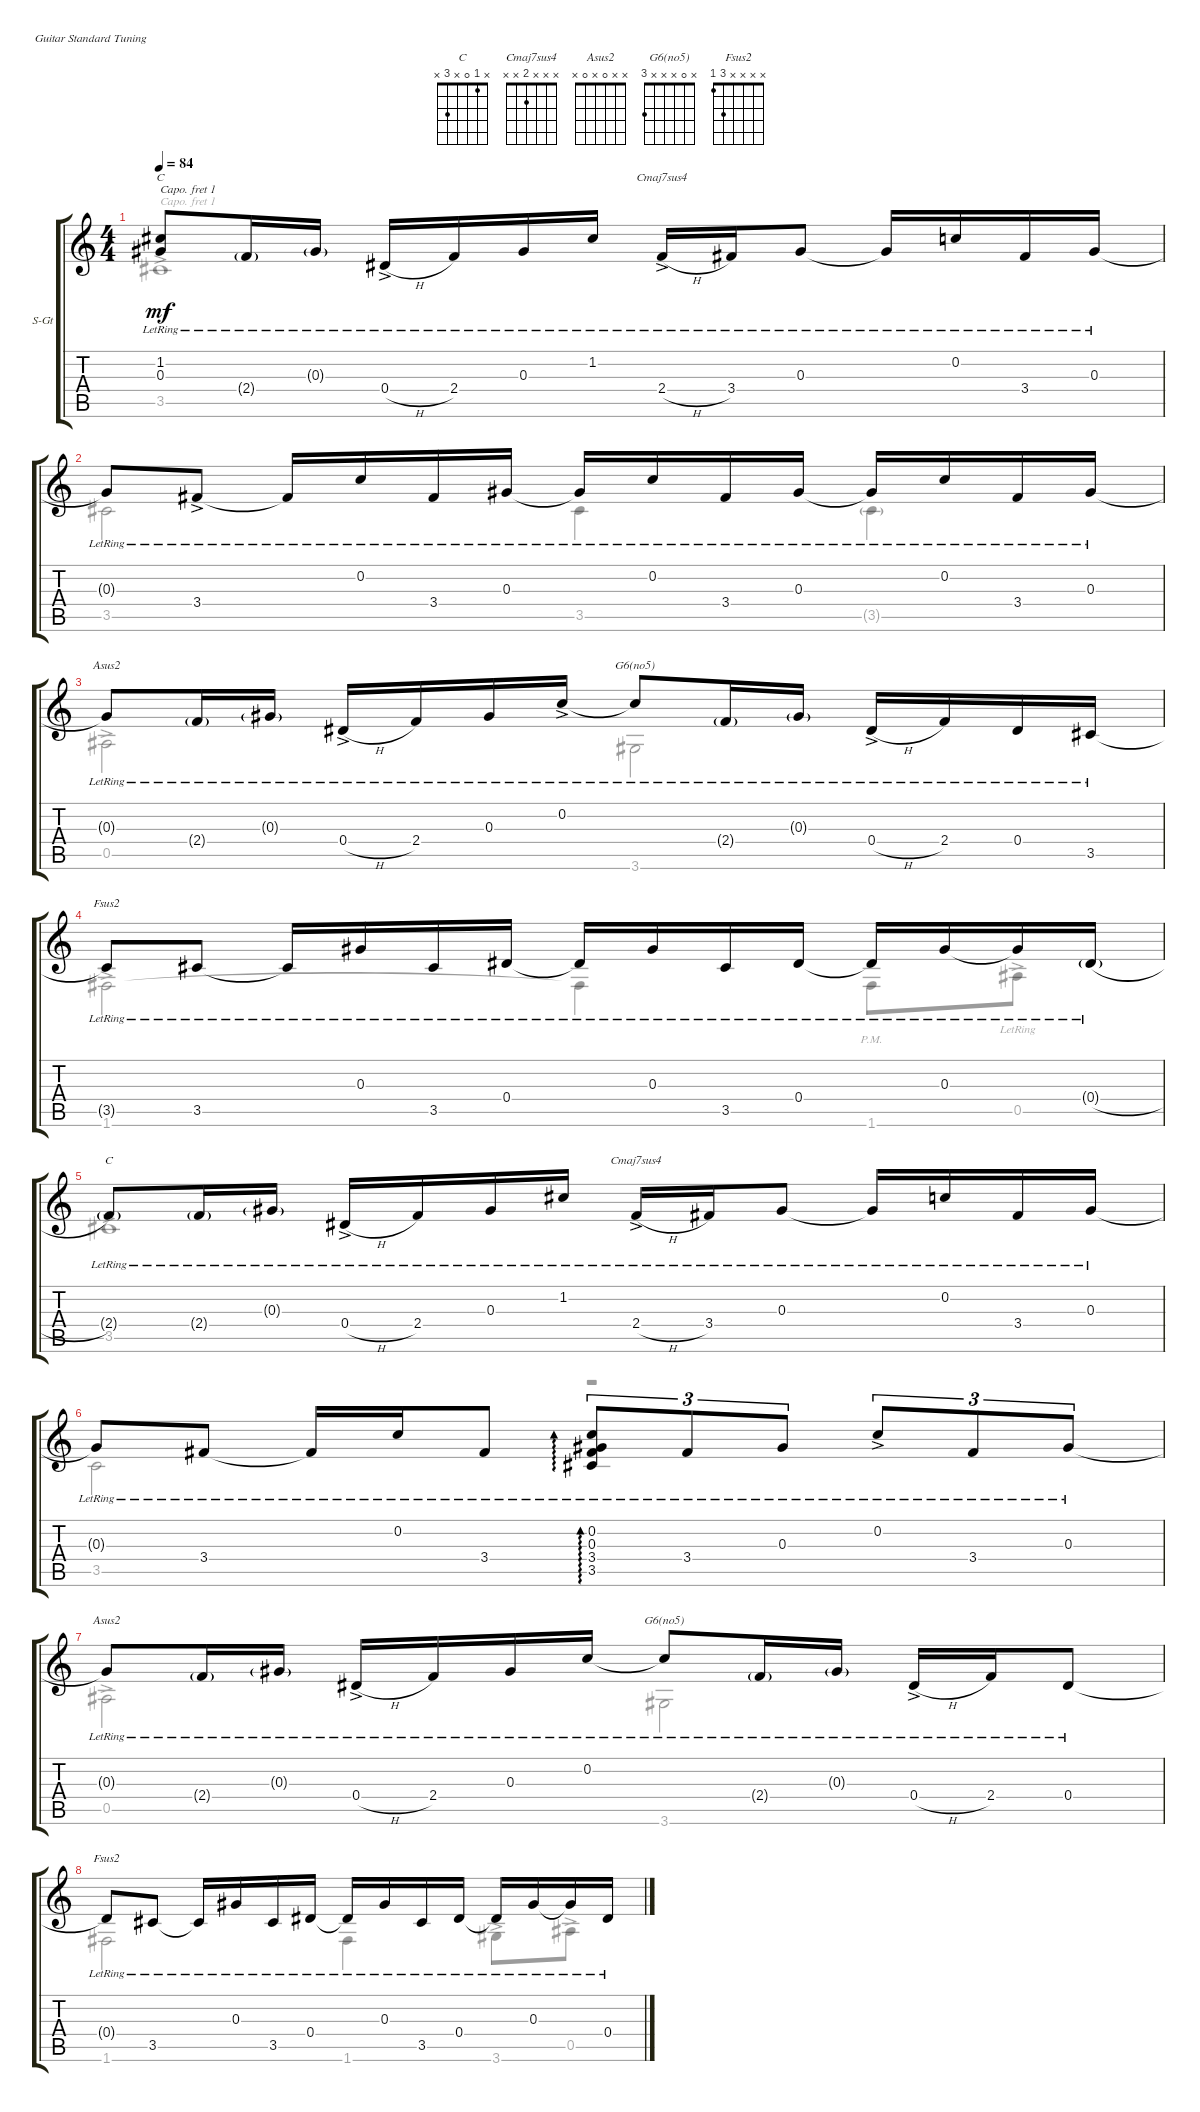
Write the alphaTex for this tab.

\defaultSystemsLayout 4
\bracketExtendMode groupsimilarinstruments
\firstSystemTrackNameOrientation horizontal
\otherSystemsTrackNameOrientation horizontal
\defaultBarNumberDisplay FirstOfSystem
\track ("Steel Guitar" "S-Gt") {instrument acousticguitarsteel}
\staff {score tabs}
\capo 1
\tuning (E4 B3 G3 D3 A2 E2)
\chord ("C" x x x 2 3 x) {showfingering false}
\chord ("Cmaj7sus4" x x x 2 x x) {showfingering false}
\chord ("Asus2" x x 0 x 0 x) {showfingering false}
\chord ("G6(no5)" x 0 x x x 3) {showfingering false}
\chord ("Fsus2" x x x 0 x 1) {showfingering false}
\chord ("Fsus2" x x x x 3 1) {showfingering false}
\chord ("C" x 1 0 x 3 x) {showfingering false}
\voice
\ts (4 4)
\tempo 84
\clef g2
\scale
0.337851
\ks c
(0.3{lr t} 1.2{t}).8{ch "C" dy mf} 2.4{g lr}.16 0.3{g lr}.16 0.4{h ac lr}.16 2.4{lr}.16 0.3{lr}.16 1.2{lr}.16 2.4{h ac lr}.16{ch "Cmaj7sus4"} 3.4{lr}.16 0.3{lr}.8 0.3{lr t}.16 0.2{lr}.16 3.4{lr}.16 0.3{lr}.16 |
\scale
0.316578 0.3{lr t}.8 3.4{ac lr}.8 3.4{lr t}.16 0.2{lr}.16 3.4{lr}.16 0.3{lr}.16 0.3{lr t}.16 0.2{lr}.16 3.4{lr}.16 0.3{lr}.16 0.3{lr t}.16 0.2{lr}.16 3.4{lr}.16 0.3{lr}.16 |
\scale
0.365769 0.3{lr t}.8{ch "Asus2"} 2.4{g lr}.16 0.3{g lr}.16 0.4{h ac lr}.16 2.4{lr}.16 0.3{lr}.16 0.2{ac lr}.16 0.2{lr t}.8{ch "G6(no5)"} 2.4{g lr}.16 0.3{g lr}.16 0.4{h ac lr}.16 2.4{lr}.16 0.4{lr}.16 3.5{lr}.16 |
\scale
0.308565 3.5{lr t}.8{ch "Fsus2"} 3.5{lr}.8 3.5{lr t}.16 0.3{lr}.16 3.5{lr}.16 0.4{lr}.16 0.4{lr t}.16 0.3{lr}.16 3.5{lr}.16 0.4{lr}.16 0.4{lr t}.16 0.3{lr}.16 0.3{lr t}.16 0.4{h g lr}.16 |
\scale
0.325766 2.4{g lr}.8{ch "C"} 2.4{g lr}.16 0.3{g lr}.16 0.4{h ac lr}.16 2.4{lr}.16 0.3{lr}.16 1.2{lr}.16 2.4{h ac lr}.16{ch "Cmaj7sus4"} 3.4{lr}.16 0.3{lr}.8 0.3{lr t}.16 0.2{lr}.16 3.4{lr}.16 0.3{lr}.16 |
\scale
0.365207 0.3{lr t}.8 3.4{lr}.8 3.4{lr t}.16 0.2{lr}.16 3.4{lr}.8 (3.5{lr} 3.4{lr} 0.3{lr} 0.2{lr}).8{tu (3 2) ad 0} 3.4{lr}.8{tu (3 2)} 0.3{lr}.8{tu (3 2)} 0.2{ac lr}.8{tu (3 2)} 3.4{lr}.8{tu (3 2)} 0.3{lr}.8{tu (3 2)} |
\scale
0.346709 0.3{lr t}.8{ch "Asus2"} 2.4{g lr}.16 0.3{g lr}.16 0.4{h ac lr}.16 2.4{lr}.16 0.3{lr}.16 0.2{lr}.16 0.2{lr t}.8{ch "G6(no5)"} 2.4{g lr}.16 0.3{g lr}.16 0.4{h ac lr}.16 2.4{lr}.16 0.4{lr}.8 |
\scale
0.28808 0.4{lr t}.8{ch "Fsus2"} 3.5{lr}.8 3.5{lr t}.16 0.3{lr}.16 3.5{lr}.16 0.4{lr}.16 0.4{lr t}.16 0.3{lr}.16 3.5{lr}.16 0.4{lr}.16 0.4{lr t}.16 0.3{lr}.16 0.3{lr t}.16 0.4{h lr}.16
\voice
\clef g2
\ottava regular
\simile none
\scale
0.337851
\ks c
3.5{ac}.1{dy mf} |
\scale
0.316578 3.5.2 3.5.4 3.5{g}.4 |
\scale
0.365769 0.5{ac}.2 3.6.2 |
\scale
0.308565 1.6{ac}.2 1.6{t}.4 1.6{pm}.8 0.5{ac lr}.8 |
\scale
0.325766 3.5{ac}.1 |
\scale
0.365207 3.5.2 r.2{ad 0} |
\scale
0.346709 0.5{ac}.2 3.6.2 |
\scale
0.28808 1.6.2 1.6.4 3.6{ac}.8 0.5{ac}.8
